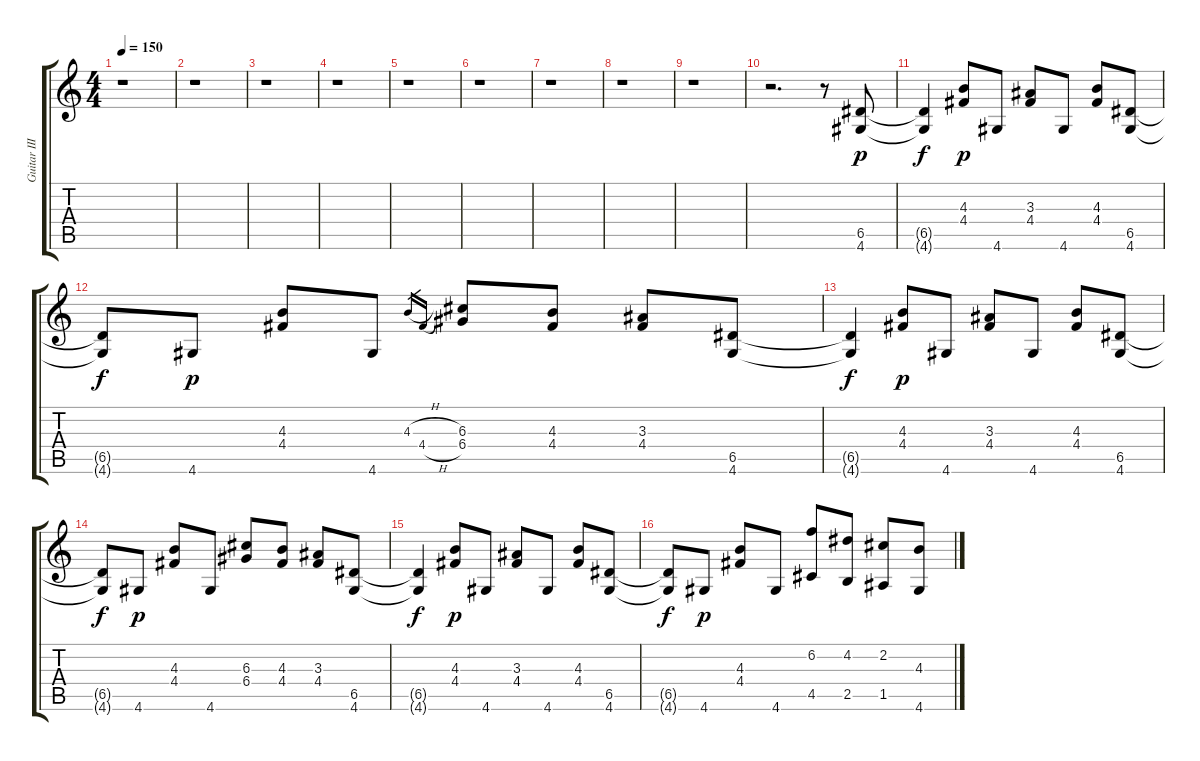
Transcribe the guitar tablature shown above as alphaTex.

\track ("Guitar III" "Guitar III") {instrument overdrivenguitar}
\staff {score tabs}
\tuning (E4 B3 G3 D3 A2 E2) {hide}
\ts (4 4)
\tempo 150
\clef g2
\ks c
r.1{dy f} |
r.1 |
r.1 |
r.1 |
r.1 |
r.1 |
r.1 |
r.1 |
r.1 |
r.2{d} r.8 (6.5 4.6).8{dy p} |
(6.5{t} 4.6{t}).4{dy f} (4.3 4.4).8{dy p} 4.6.8 (3.3 4.4).8 4.6.8 (4.3 4.4).8 (6.5 4.6).8 |
(6.5{t} 4.6{t}).8{dy f} 4.6.8{dy p} (4.3 4.4).8 4.6.8 4.3{h}.16{gr} 4.4{h}.16{gr} (6.3 6.4).8 (4.3 4.4).8 (3.3 4.4).8 (6.5 4.6).8 |
(6.5{t} 4.6{t}).4{dy f} (4.3 4.4).8{dy p} 4.6.8 (3.3 4.4).8 4.6.8 (4.3 4.4).8 (6.5 4.6).8 |
(6.5{t} 4.6{t}).8{dy f} 4.6.8{dy p} (4.3 4.4).8 4.6.8 (6.3 6.4).8 (4.3 4.4).8 (3.3 4.4).8 (6.5 4.6).8 |
(6.5{t} 4.6{t}).4{dy f} (4.3 4.4).8{dy p} 4.6.8 (3.3 4.4).8 4.6.8 (4.3 4.4).8 (6.5 4.6).8 |
(6.5{t} 4.6{t}).8{dy f} 4.6.8{dy p} (4.3 4.4).8 4.6.8 (6.2 4.5).8 (4.2 2.5).8 (2.2 1.5).8 (4.3 4.6).8
